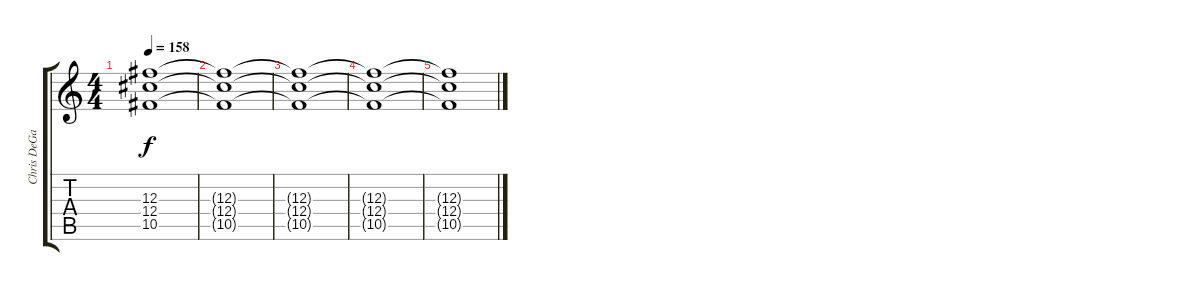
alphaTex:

\track ("Chris DeGarmo" "Chris DeGa") {instrument overdrivenguitar}
\staff {score tabs}
\tuning (Eb4 Bb3 Gb3 Db3 Ab2 Eb2) {hide}
\ts (4 4)
\tempo 158
\clef g2
\ks c
(12.3{t} 12.4{t} 10.5{t}).1{dy f} |
(12.3{t} 12.4{t} 10.5{t}).1{volume 0} |
(12.3{t} 12.4{t} 10.5{t}).1 |
(12.3{t} 12.4{t} 10.5{t}).1 |
(12.3{t} 12.4{t} 10.5{t}).1
